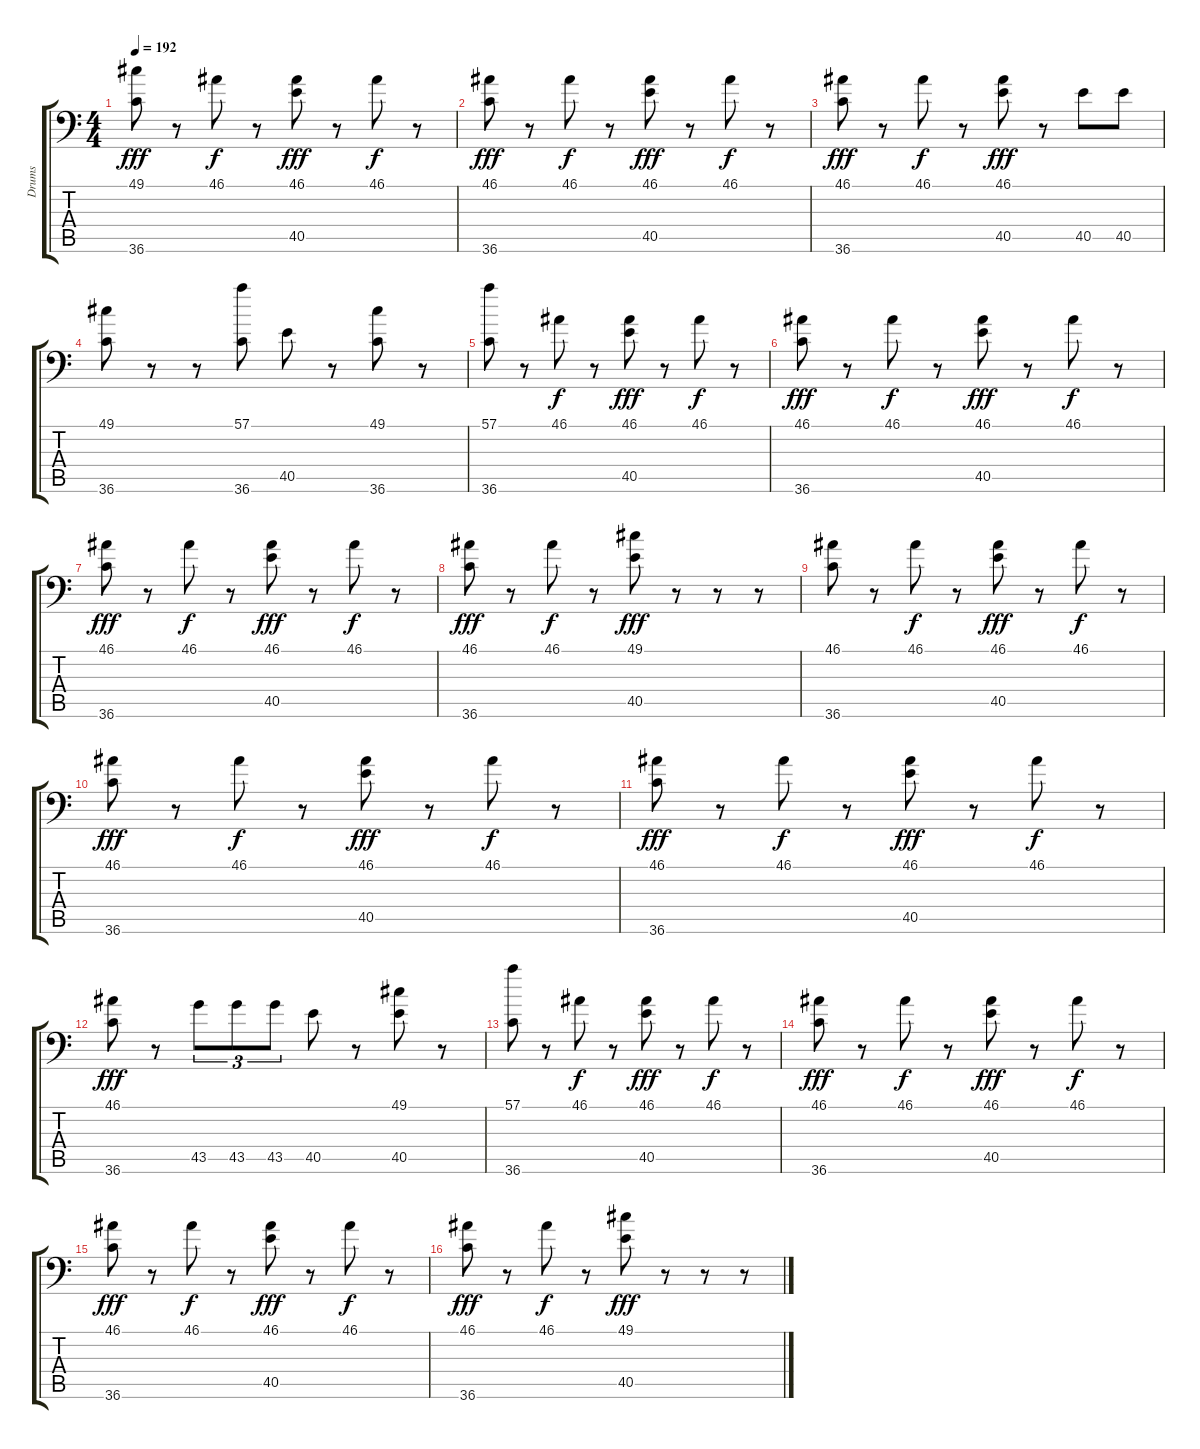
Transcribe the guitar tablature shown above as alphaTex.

\track ("Drums" "Drums") {instrument acousticgrandpiano}
\staff {score tabs}
\tuning (C-1 C-1 C-1 C-1 C-1 C-1) {hide}
\ts (4 4)
\tempo 192
\clef f4
\ks c
(49.1 36.6).8{dy fff} r.8 46.1.8{dy f} r.8 (46.1 40.5).8{dy fff} r.8 46.1.8{dy f} r.8 |
(46.1 36.6).8{dy fff} r.8 46.1.8{dy f} r.8 (46.1 40.5).8{dy fff} r.8 46.1.8{dy f} r.8 |
(46.1 36.6).8{dy fff} r.8 46.1.8{dy f} r.8 (46.1 40.5).8{dy fff} r.8 40.5.8 40.5.8 |
(49.1 36.6).8 r.8 r.8 (57.1 36.6).8 40.5.8 r.8 (49.1 36.6).8 r.8 |
(57.1 36.6).8 r.8 46.1.8{dy f} r.8 (46.1 40.5).8{dy fff} r.8 46.1.8{dy f} r.8 |
(46.1 36.6).8{dy fff} r.8 46.1.8{dy f} r.8 (46.1 40.5).8{dy fff} r.8 46.1.8{dy f} r.8 |
(46.1 36.6).8{dy fff} r.8 46.1.8{dy f} r.8 (46.1 40.5).8{dy fff} r.8 46.1.8{dy f} r.8 |
(46.1 36.6).8{dy fff} r.8 46.1.8{dy f} r.8 (49.1 40.5).8{dy fff} r.8 r.8 r.8 |
(46.1 36.6).8 r.8 46.1.8{dy f} r.8 (46.1 40.5).8{dy fff} r.8 46.1.8{dy f} r.8 |
(46.1 36.6).8{dy fff} r.8 46.1.8{dy f} r.8 (46.1 40.5).8{dy fff} r.8 46.1.8{dy f} r.8 |
(46.1 36.6).8{dy fff} r.8 46.1.8{dy f} r.8 (46.1 40.5).8{dy fff} r.8 46.1.8{dy f} r.8 |
(46.1 36.6).8{dy fff} r.8 43.5.8{tu (3 2)} 43.5.8{tu (3 2)} 43.5.8{tu (3 2)} 40.5.8 r.8 (49.1 40.5).8 r.8 |
(57.1 36.6).8 r.8 46.1.8{dy f} r.8 (46.1 40.5).8{dy fff} r.8 46.1.8{dy f} r.8 |
(46.1 36.6).8{dy fff} r.8 46.1.8{dy f} r.8 (46.1 40.5).8{dy fff} r.8 46.1.8{dy f} r.8 |
(46.1 36.6).8{dy fff} r.8 46.1.8{dy f} r.8 (46.1 40.5).8{dy fff} r.8 46.1.8{dy f} r.8 |
(46.1 36.6).8{dy fff} r.8 46.1.8{dy f} r.8 (49.1 40.5).8{dy fff} r.8 r.8 r.8
